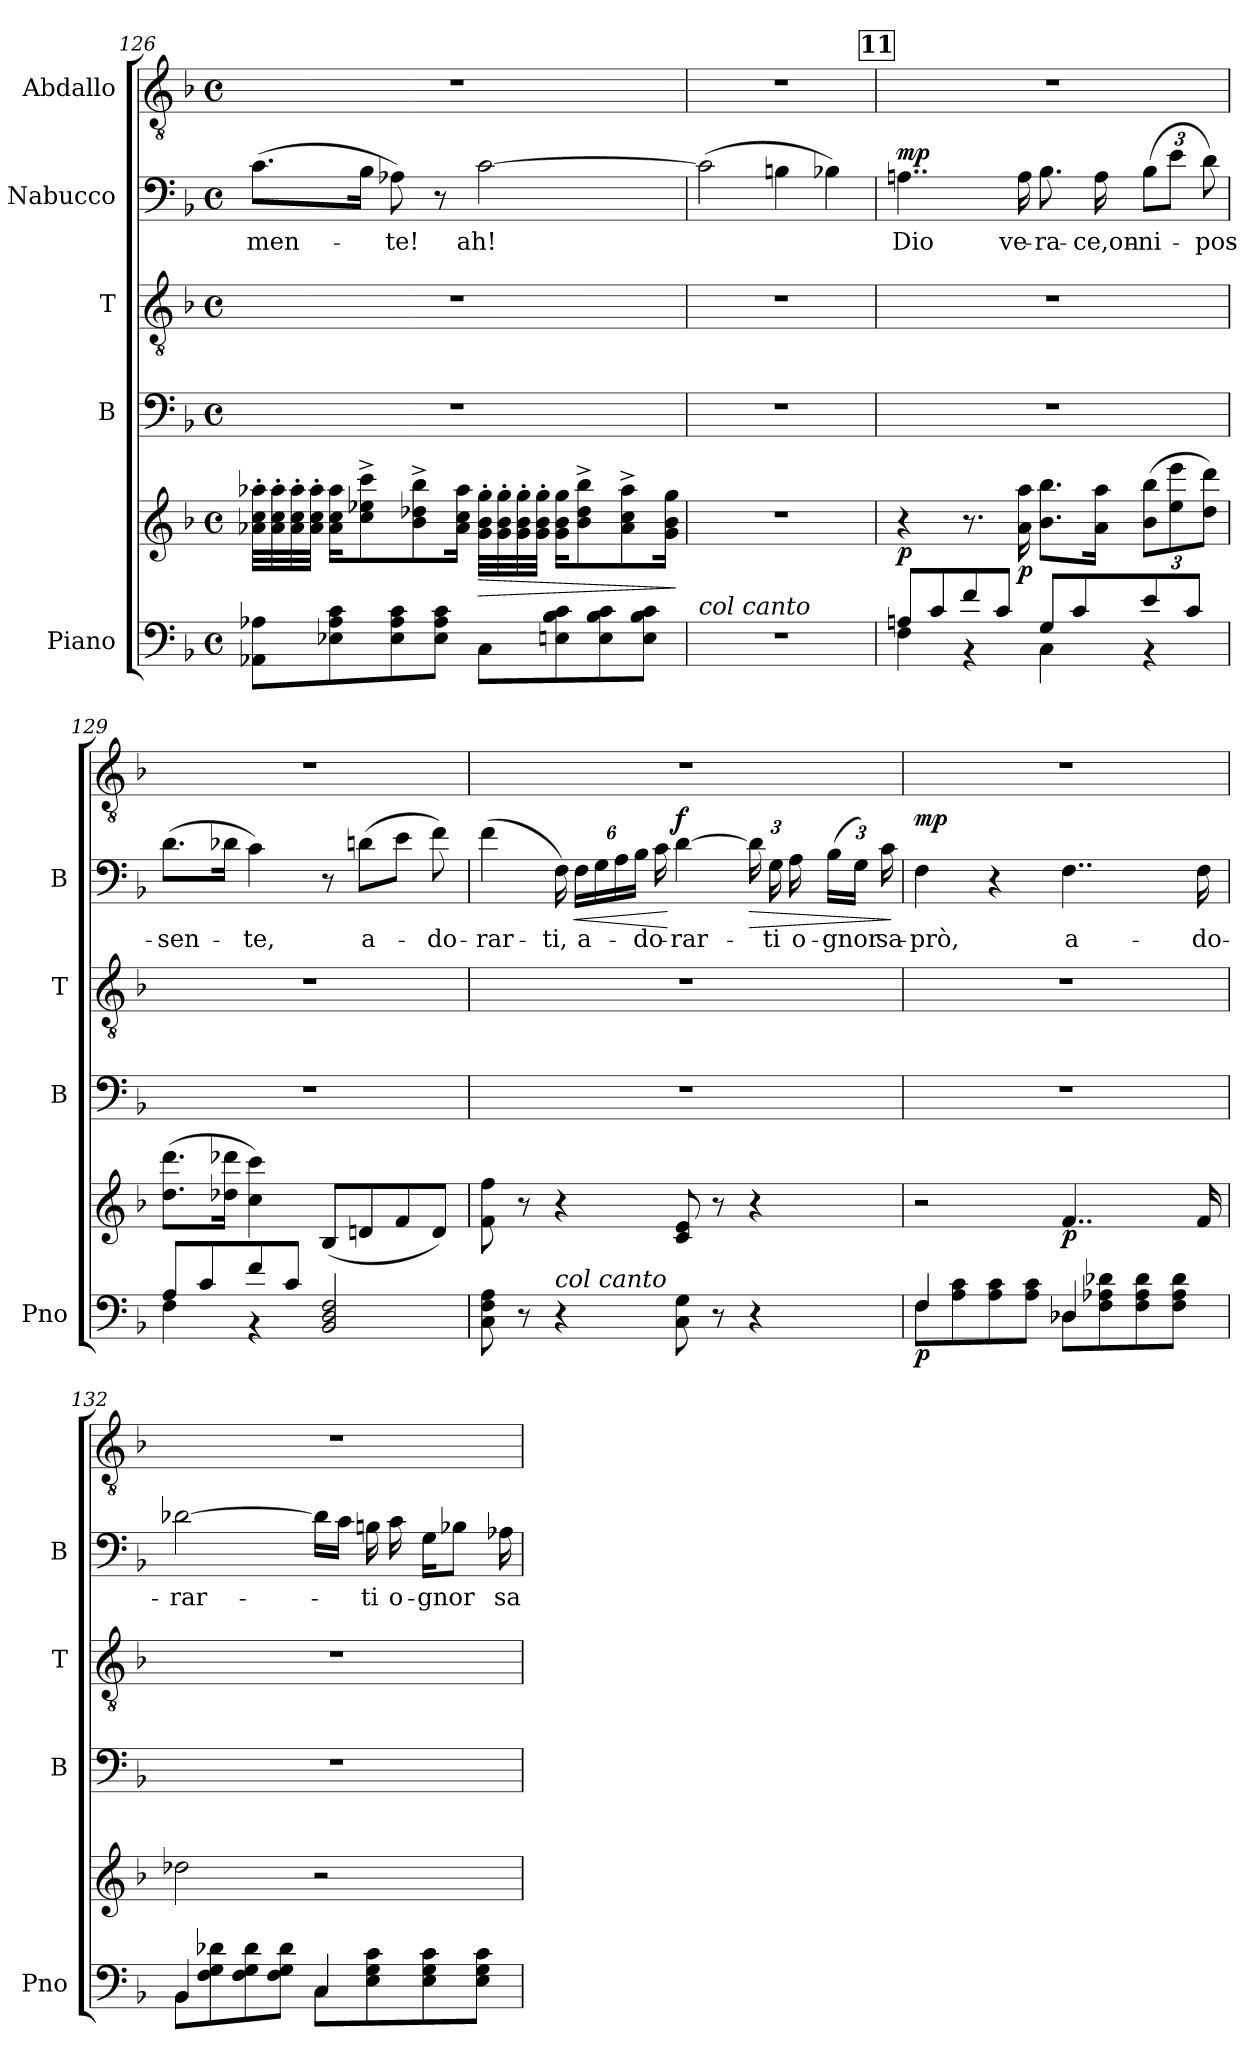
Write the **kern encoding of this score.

**kern	**kern	**dynam	**kern	**kern	**kern	**text	**dynam	**kern
*part5	*part5	*part5	*part4	*part3	*part2	*part2	*part2	*part1
*staff6	*staff5	*staff5/6	*staff4	*staff3	*staff2	*staff2	*staff2	*staff1
*I"Piano	*	*	*I"B	*I"T	*I"Nabucco	*	*	*I"Abdallo
*I'Pno	*	*	*I'B	*I'T	*I'B	*	*	*
!!LO:LB:g=z
*clefF4	*clefG2	*	*clefF4	*clefGv2	*clefF4	*	*	*clefGv2
*k[b-]	*k[b-]	*	*k[b-]	*k[b-]	*k[b-]	*	*	*k[b-]
*M4/4	*M4/4	*	*M4/4	*M4/4	*M4/4	*	*	*M4/4
*met(c)	*met(c)	*	*met(c)	*met(c)	*met(c)	*	*	*met(c)
=126	=126	=126	=126	=126	=126	=126	=126	=126
!	!	!	!	!	!	!LO:LY:b	!	!
8AA-X\ 8A-X\L	32a-X\' 32cc\' 32aa-X\'LLL	.	1r	1r	(8.c\L	men-	.	1r
.	32a-\' 32cc\' 32aa-\'	.	.	.	.	.	.	.
.	32a-\' 32cc\' 32aa-\'	.	.	.	.	.	.	.
.	32a-\' 32cc\' 32aa-\'JJJ	.	.	.	.	.	.	.
8E-X\ 8A-\ 8c\	16a-\ 16cc\ 16aa-\KL	.	.	.	.	.	.	.
.	8cc\^ 8ee-X\^ 8ccc\^	.	.	.	16B-\Jk	.	.	.
!	!	!	!	!	!	!LO:LY:b	!	!
8E-\ 8A-\ 8c\	.	.	.	.	8A-X\)	-te!	.	.
.	8b-\^ 8dd-X\^ 8bb-\^	.	.	.	.	.	.	.
8E-\ 8A-\ 8c\J	.	.	.	.	8r	.	.	.
.	16a-\ 16cc\ 16aa-\Jk	.	.	.	.	.	.	.
!	!	!LO:HP:b	!	!	!	!LO:LY:b	!	!
8C\L	32g\' 32b-\' 32gg\'LLL	>	.	.	[2c\	ah!	.	.
.	32g\' 32b-\' 32gg\'	.	.	.	.	.	.	.
.	32g\' 32b-\' 32gg\'	.	.	.	.	.	.	.
.	32g\' 32b-\' 32gg\'JJJ	.	.	.	.	.	.	.
8En\ 8B-\ 8c\	16g\ 16b-\ 16gg\KL	.	.	.	.	.	.	.
.	8b-\^ 8dd-\^ 8bb-\^	.	.	.	.	.	.	.
8E\ 8B-\ 8c\	.	.	.	.	.	.	.	.
.	8a-\^ 8cc\^ 8aa-\^	.	.	.	.	.	.	.
8E\ 8B-\ 8c\J	.	.	.	.	.	.	.	.
.	16g\ 16b-\ 16gg\Jk	.	.	.	.	.	.	.
.	.	]	.	.	.	.	.	.
=127	=127	=127	=127	=127	=127	=127	=127	=127
!LO:TX:a:i:t=col canto	!	!	!	!	!	!	!	!
1r	1r	.	1r	1r	(2c\]	.	.	1r
.	.	.	.	.	4Bn\	.	.	.
.	.	.	.	.	4B-X\)	.	.	.
!!LO:REH:place=s1:a:B:fs=14:t=11
=128	=128	=128	=128	=128	=128	=128	=128	=128
*^	*	*	*	*	*	*	*	*
!	!	!	!LO:DY:a=2	!	!	!	!LO:LY:b	!LO:DY:a	!
8An/L	4F\	4r	p	1r	1r	4..An\	Dio	mp	1r
8c/	.	.	.	.	.	.	.	.	.
8f/	4rBB	8.r	.	.	.	.	.	.	.
8c/J	.	.	.	.	.	.	.	.	.
!	!	!	!LO:DY:b	!	!	!	!LO:LY:b	!	!
.	.	16a\ 16aa\	p	.	.	16A\	ve-	.	.
!	!	!	!	!	!	!	!LO:LY:b	!	!
8G/L	4C\	8.b-\ 8.bb-\L	.	.	.	8.B-\	-ra-	.	.
8c/	.	.	.	.	.	.	.	.	.
!	!	!	!	!	!	!	!LO:LY:b	!	!
.	.	16a\ 16aa\Jk	.	.	.	16A\	-ce,on-	.	.
*	*	*Xbrackettup	*	*	*	*Xbrackettup	*	*	*
!	!	!	!	!	!	!	!LO:LY:b	!	!
8e/	4rBB	(12b-\ 12bb-\L	.	.	.	(12B-\L	-ni-	.	.
.	.	12ee\ 12eee\	.	.	.	12e\J	.	.	.
8c/J	.	.	.	.	.	.	.	.	.
!	!	!	!	!	!	!	!LO:LY:b	!	!
.	.	12dd\ 12ddd\J)	.	.	.	12d\)	-pos-	.	.
=129	=129	=129	=129	=129	=129	=129	=129	=129	=129
!	!	!	!	!	!	!	!LO:LY:b	!	!
8A/L	4F\	(8.dd\ 8.ddd\L	.	1r	1r	(8.d\L	-sen-	.	1r
8c/	.	.	.	.	.	.	.	.	.
.	.	16dd-X\ 16ddd-X\Jk	.	.	.	16d-X\Jk	.	.	.
!	!	!	!	!	!	!	!LO:LY:b	!	!
8f/	4r	4cc\ 4ccc\)	.	.	.	4c\)	-te,	.	.
8c/J	.	.	.	.	.	.	.	.	.
2BB-/ 2D/ 2F/	2ryy	(8B-/L	.	.	.	8r	.	.	.
!	!	!	!	!	!	!	!LO:LY:b	!	!
.	.	8dn/	.	.	.	(8dn\L	a-	.	.
.	.	8f/	.	.	.	8e\J	.	.	.
!	!	!	!	!	!	!	!LO:LY:b	!	!
.	.	8d/J)	.	.	.	8f\)	-do-	.	.
*v	*v	*	*	*	*	*	*	*	*
!!LO:PB:g=z
=130	=130	=130	=130	=130	=130	=130	=130	=130
!	!	!	!	!	!	!LO:LY:b	!	!
8C\ 8F\ 8A\	8f\ 8ff\	.	1r	1r	(4f\	-rar-	.	1r
8r	8r	.	.	.	.	.	.	.
!LO:TX:a:i:t=col canto	!	!	!	!	!	!	!	!
!	!	!	!	!	!	!LO:LY:b	!	!
4r	4r	.	.	.	24F\)	-ti,	.	.
!	!	!	!	!	!	!LO:LY:b	!LO:HP:b	!
.	.	.	.	.	24F\LL	a-	<	.
.	.	.	.	.	24G\	.	.	.
.	.	.	.	.	24A\	.	.	.
.	.	.	.	.	24B-\JJ	.	.	.
!	!	!	!	!	!	!LO:LY:b	!	!
.	.	.	.	.	24c\	-do-	.	.
!	!	!LO:DY:b=2	!	!	!	!LO:LY:b	!	!
!	!	!LO:DY:n=1:b	!	!	!	!	!LO:DY:n=1:a	!
8C\ 8G\	8c/ 8e/	mf mf	.	.	[4d\	-rar-	[ f	.
8r	8r	.	.	.	.	.	.	.
!	!	!	!	!	!	!	!LO:HP:b	!
4r	4r	.	.	.	24d\]	.	>	.
!	!	!	!	!	!	!LO:LY:b	!	!
.	.	.	.	.	24G\	-ti	.	.
!	!	!	!	!	!	!LO:LY:b	!	!
.	.	.	.	.	24A\	o-	.	.
!	!	!	!	!	!	!LO:LY:b	!	!
.	.	.	.	.	(24B-\LL	-gnor	.	.
.	.	.	.	.	24G\JJ)	.	.	.
!	!	!	!	!	!	!LO:LY:b	!	!
.	.	.	.	.	24c\	sa-	.	.
.	.	.	.	.	.	.	]	.
=131	=131	=131	=131	=131	=131	=131	=131	=131
*^	*	*	*	*	*	*	*	*
!	!	!	!LO:DY:b=2	!	!	!	!LO:LY:b	!LO:DY:a	!
8F\L	4F/	2r	p	1r	1r	4F\	-prò,	mp	1r
8A\ 8c\	.	.	.	.	.	.	.	.	.
8A\ 8c\	4ryy	.	.	.	.	4r	.	.	.
8A\ 8c\J	.	.	.	.	.	.	.	.	.
!	!	!	!LO:DY:b	!	!	!	!LO:LY:b	!	!
8D-X\L	4D-/	4..f/	p	.	.	4..F\	a-	.	.
8F\ 8A-X\ 8d-X\	.	.	.	.	.	.	.	.	.
8F\ 8A-\ 8d-\	4ryy	.	.	.	.	.	.	.	.
8F\ 8A-\ 8d-\J	.	.	.	.	.	.	.	.	.
!	!	!	!	!	!	!	!LO:LY:b	!	!
.	.	16f/	.	.	.	16F\	-do-	.	.
=132	=132	=132	=132	=132	=132	=132	=132	=132	=132
!	!	!	!	!	!	!	!LO:LY:b	!	!
8BB-\L	4BB-/	2dd-X\	.	1r	1r	[2d-X\	-rar-	.	1r
8F\ 8G\ 8d-X\	.	.	.	.	.	.	.	.	.
8F\ 8G\ 8d-\	4ryy	.	.	.	.	.	.	.	.
8F\ 8G\ 8d-\J	.	.	.	.	.	.	.	.	.
8C\L	4C/	2r	.	.	.	16d-\LL]	.	.	.
.	.	.	.	.	.	16c\JJ	.	.	.
!	!	!	!	!	!	!	!LO:LY:b	!	!
8E\ 8G\ 8c\	.	.	.	.	.	16Bn\	-ti	.	.
!	!	!	!	!	!	!	!LO:LY:b	!	!
.	.	.	.	.	.	16c\	o-	.	.
!	!	!	!	!	!	!	!LO:LY:b	!	!
8E\ 8G\ 8c\	4ryy	.	.	.	.	16G\KL	-gnor	.	.
.	.	.	.	.	.	8B-X\J	.	.	.
8E\ 8G\ 8c\J	.	.	.	.	.	.	.	.	.
!	!	!	!	!	!	!	!LO:LY:b	!	!
.	.	.	.	.	.	16A-X\	sa-	.	.
*v	*v	*	*	*	*	*	*	*	*
=	=	=	=	=	=	=	=	=
*-	*-	*-	*-	*-	*-	*-	*-	*-
